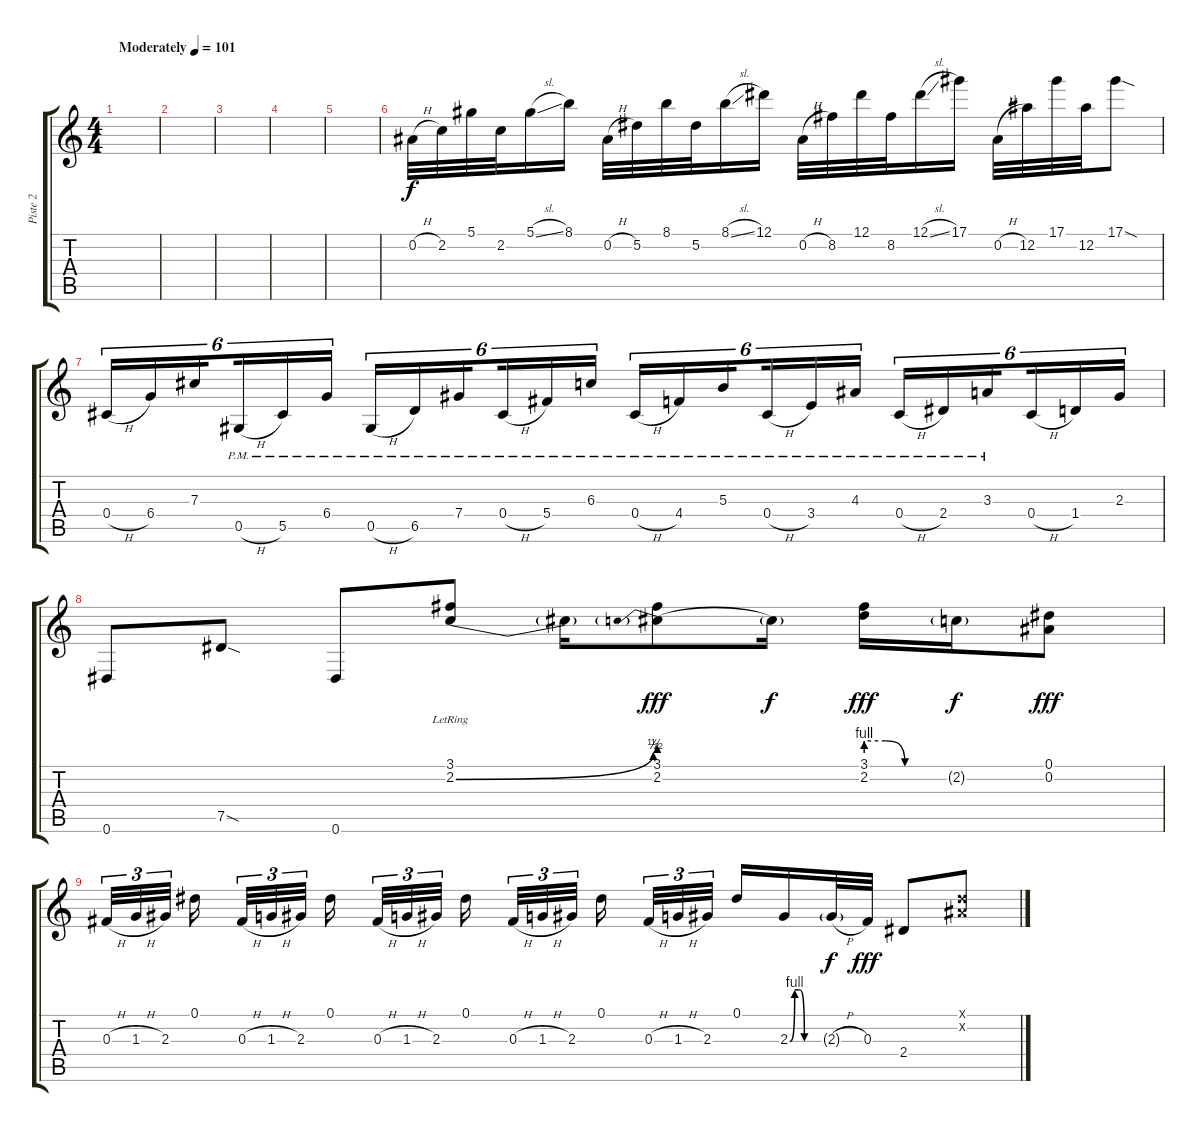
\track ("Piste 2" "Piste 2") {instrument distortionguitar}
\staff {score tabs}
\tuning (Eb4 Bb3 Gb3 Db3 Ab2 Eb2) {hide}
\ts (4 4)
\tempo (101 "Moderately")
\clef g2
\ks c
|
|
|
|
|
0.2{h}.32 2.2.32 5.1.32 2.2.32 5.1{sl}.16 8.1.16 0.2{h}.32 5.2.32 8.1.32 5.2.32 8.1{sl}.16 12.1.16 0.2{h}.32 8.2.32 12.1.32 8.2.32 12.1{sl}.16 17.1.16 0.2{h}.32 12.2.32 17.1.32 12.2.32 17.1{sod}.8 |
0.4{h}.16{tu (6 4)} 6.4.16{tu (6 4)} 7.3.16{tu (6 4) beam splitsecondary} 0.5{h pm}.16{tu (6 4)} 5.5{pm}.16{tu (6 4)} 6.4{pm}.16{tu (6 4)} 0.5{h pm}.16{tu (6 4)} 6.5{pm}.16{tu (6 4)} 7.4{pm}.16{tu (6 4) beam splitsecondary} 0.4{h pm}.16{tu (6 4)} 5.4{pm}.16{tu (6 4)} 6.3{pm}.16{tu (6 4)} 0.4{h pm}.16{tu (6 4)} 4.4{pm}.16{tu (6 4)} 5.3{pm}.16{tu (6 4) beam splitsecondary} 0.4{h pm}.16{tu (6 4)} 3.4{pm}.16{tu (6 4)} 4.3{pm}.16{tu (6 4)} 0.4{h pm}.16{tu (6 4)} 2.4{pm}.16{tu (6 4)} 3.3{pm}.16{tu (6 4) beam splitsecondary} 0.4{h}.16{tu (6 4)} 1.4.16{tu (6 4)} 2.3.16{tu (6 4)} |
0.6.8 7.5{sod}.8 0.6.8 (3.1 2.2{be (bend 0 0 60 2) lr}).8 2.2{t}.16{dy f} (3.1 2.2{be (prebend 0 2 60 2)}).8{dy fff} 2.2{t}.16{dy f} (3.1 2.2{be (custom 0 4 15 4 30 0 60 0)}).16{dy fff} 2.2{g}.16{dy f} (0.1 0.2).8{dy fff} |
0.3{h}.32{tu (3 2)} 1.3{h}.32{tu (3 2)} 2.3.32{tu (3 2) beam splitsecondary} 0.1.16{beam splitsecondary} 0.3{h}.32{tu (3 2)} 1.3{h}.32{tu (3 2)} 2.3.32{tu (3 2) beam splitsecondary} 0.1.16 0.3{h}.32{tu (3 2)} 1.3{h}.32{tu (3 2)} 2.3.32{tu (3 2) beam splitsecondary} 0.1.16{beam splitsecondary} 0.3{h}.32{tu (3 2)} 1.3{h}.32{tu (3 2)} 2.3.32{tu (3 2) beam splitsecondary} 0.1.16 0.3{h}.32{tu (3 2)} 1.3{h}.32{tu (3 2)} 2.3.32{tu (3 2) beam splitsecondary} 0.1.16 2.3{be (custom 0 0 10 4 20 4 30 0 60 0)}.16 2.3{h g}.32{dy f} 0.3.32{dy fff} 2.4.8 (0.1{x} 0.2{x}).8
